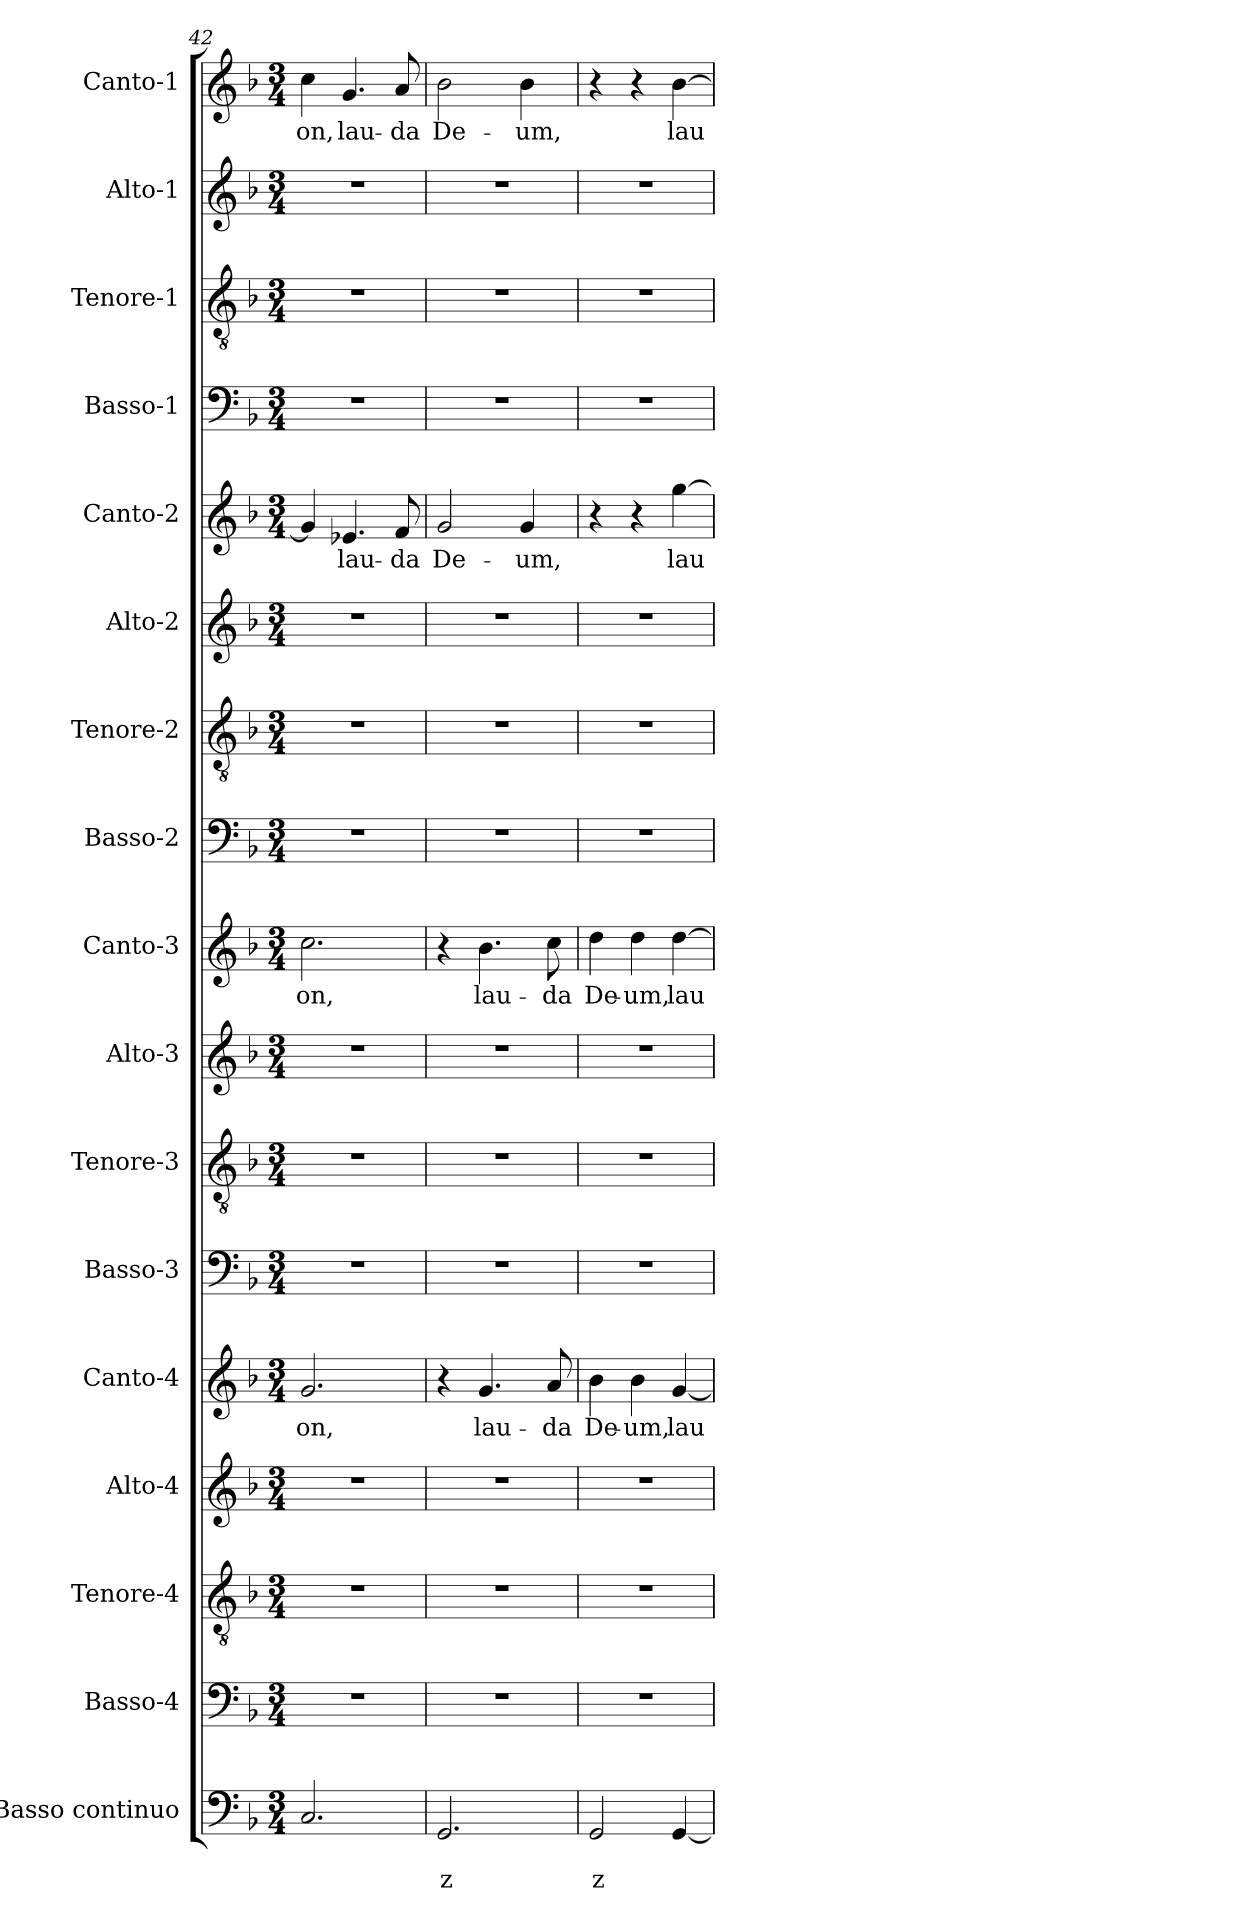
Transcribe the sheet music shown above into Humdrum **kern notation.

**kern	**text	**text	**kern	**kern	**kern	**kern	**text	**kern	**kern	**kern	**kern	**text	**kern	**kern	**kern	**kern	**text	**kern	**kern	**kern	**kern	**text
*part17	*part17	*part17	*part16	*part15	*part14	*part13	*part13	*part12	*part11	*part10	*part9	*part9	*part8	*part7	*part6	*part5	*part5	*part4	*part3	*part2	*part1	*part1
*staff17	*staff17	*staff17	*staff16	*staff15	*staff14	*staff13	*staff13	*staff12	*staff11	*staff10	*staff9	*staff9	*staff8	*staff7	*staff6	*staff5	*staff5	*staff4	*staff3	*staff2	*staff1	*staff1
*I"Basso continuo	*	*	*I"Basso-4	*I"Tenore-4	*I"Alto-4	*I"Canto-4	*	*I"Basso-3	*I"Tenore-3	*I"Alto-3	*I"Canto-3	*	*I"Basso-2	*I"Tenore-2	*I"Alto-2	*I"Canto-2	*	*I"Basso-1	*I"Tenore-1	*I"Alto-1	*I"Canto-1	*
*I'BC	*	*	*I'B4	*I'T4	*I'A4	*I'C4	*	*I'B3	*I'T3	*I'A3	*I'C3	*	*I'B2	*I'T2	*I'A2	*I'C2	*	*I'B1	*I'T1	*I'A1	*I'C1	*
*clefF4	*	*	*clefF4	*clefGv2	*clefG2	*clefG2	*	*clefF4	*clefGv2	*clefG2	*clefG2	*	*clefF4	*clefGv2	*clefG2	*clefG2	*	*clefF4	*clefGv2	*clefG2	*clefG2	*
*k[b-]	*	*	*k[b-]	*k[b-]	*k[b-]	*k[b-]	*	*k[b-]	*k[b-]	*k[b-]	*k[b-]	*	*k[b-]	*k[b-]	*k[b-]	*k[b-]	*	*k[b-]	*k[b-]	*k[b-]	*k[b-]	*
*F:	*	*	*F:	*F:	*F:	*F:	*	*F:	*F:	*F:	*F:	*	*F:	*F:	*F:	*F:	*	*F:	*F:	*F:	*F:	*
*M3/4	*	*	*M3/4	*M3/4	*M3/4	*M3/4	*	*M3/4	*M3/4	*M3/4	*M3/4	*	*M3/4	*M3/4	*M3/4	*M3/4	*	*M3/4	*M3/4	*M3/4	*M3/4	*
=42	=42	=42	=42	=42	=42	=42	=42	=42	=42	=42	=42	=42	=42	=42	=42	=42	=42	=42	=42	=42	=42	=42
!	!	!	!	!	!	!	!LO:LY:b	!	!	!	!	!	!	!	!	!	!	!	!	!	!	!
!	!	!	!	!	!	!	!	!	!	!	!	!LO:LY:b	!	!	!	!	!	!	!	!	!	!
!	!	!	!	!	!	!	!	!	!	!	!	!	!	!	!	!	!	!	!	!	!	!LO:LY:b
2.C/	.	.	2.r	2.r	2.r	2.g/	-on,	2.r	2.r	2.r	2.cc\	-on,	2.r	2.r	2.r	4g/]	.	2.r	2.r	2.r	4cc\	-on,
!	!	!	!	!	!	!	!	!	!	!	!	!	!	!	!	!	!LO:LY:b	!	!	!	!	!
!	!	!	!	!	!	!	!	!	!	!	!	!	!	!	!	!	!	!	!	!	!	!LO:LY:b
.	.	.	.	.	.	.	.	.	.	.	.	.	.	.	.	4.e-X/	lau-	.	.	.	4.g/	lau-
!	!	!	!	!	!	!	!	!	!	!	!	!	!	!	!	!	!LO:LY:b	!	!	!	!	!
!	!	!	!	!	!	!	!	!	!	!	!	!	!	!	!	!	!	!	!	!	!	!LO:LY:b
.	.	.	.	.	.	.	.	.	.	.	.	.	.	.	.	8f/	-da	.	.	.	8a/	-da
=43	=43	=43	=43	=43	=43	=43	=43	=43	=43	=43	=43	=43	=43	=43	=43	=43	=43	=43	=43	=43	=43	=43
!	!	!LO:LY:b	!	!	!	!	!	!	!	!	!	!	!	!	!	!	!	!	!	!	!	!
!	!	!	!	!	!	!	!	!	!	!	!	!	!	!	!	!	!LO:LY:b	!	!	!	!	!
!	!	!	!	!	!	!	!	!	!	!	!	!	!	!	!	!	!	!	!	!	!	!LO:LY:b
2.GG/	.	z	2.r	2.r	2.r	4r	.	2.r	2.r	2.r	4r	.	2.r	2.r	2.r	2g/	De-	2.r	2.r	2.r	2b-\	De-
!	!	!	!	!	!	!	!LO:LY:b	!	!	!	!	!	!	!	!	!	!	!	!	!	!	!
!	!	!	!	!	!	!	!	!	!	!	!	!LO:LY:b	!	!	!	!	!	!	!	!	!	!
.	.	.	.	.	.	4.g/	lau-	.	.	.	4.b-\	lau-	.	.	.	.	.	.	.	.	.	.
!	!	!	!	!	!	!	!	!	!	!	!	!	!	!	!	!	!LO:LY:b	!	!	!	!	!
!	!	!	!	!	!	!	!	!	!	!	!	!	!	!	!	!	!	!	!	!	!	!LO:LY:b
.	.	.	.	.	.	.	.	.	.	.	.	.	.	.	.	4g/	-um,	.	.	.	4b-\	-um,
!	!	!	!	!	!	!	!LO:LY:b	!	!	!	!	!	!	!	!	!	!	!	!	!	!	!
!	!	!	!	!	!	!	!	!	!	!	!	!LO:LY:b	!	!	!	!	!	!	!	!	!	!
.	.	.	.	.	.	8a/	-da	.	.	.	8cc\	-da	.	.	.	.	.	.	.	.	.	.
=44	=44	=44	=44	=44	=44	=44	=44	=44	=44	=44	=44	=44	=44	=44	=44	=44	=44	=44	=44	=44	=44	=44
!	!	!LO:LY:b	!	!	!	!	!	!	!	!	!	!	!	!	!	!	!	!	!	!	!	!
!	!	!	!	!	!	!	!LO:LY:b	!	!	!	!	!	!	!	!	!	!	!	!	!	!	!
!	!	!	!	!	!	!	!	!	!	!	!	!LO:LY:b	!	!	!	!	!	!	!	!	!	!
2GG/	.	z	2.r	2.r	2.r	4b-\	De-	2.r	2.r	2.r	4dd\	De-	2.r	2.r	2.r	4r	.	2.r	2.r	2.r	4r	.
!	!	!	!	!	!	!	!LO:LY:b	!	!	!	!	!	!	!	!	!	!	!	!	!	!	!
!	!	!	!	!	!	!	!	!	!	!	!	!LO:LY:b	!	!	!	!	!	!	!	!	!	!
.	.	.	.	.	.	4b-\	-um,	.	.	.	4dd\	-um,	.	.	.	4r	.	.	.	.	4r	.
!	!	!	!	!	!	!	!LO:LY:b	!	!	!	!	!	!	!	!	!	!	!	!	!	!	!
!	!	!	!	!	!	!	!	!	!	!	!	!LO:LY:b	!	!	!	!	!	!	!	!	!	!
!	!	!	!	!	!	!	!	!	!	!	!	!	!	!	!	!	!LO:LY:b	!	!	!	!	!
!	!	!	!	!	!	!	!	!	!	!	!	!	!	!	!	!	!	!	!	!	!	!LO:LY:b
[4GG/	.	.	.	.	.	[4g/	lau-	.	.	.	[4dd\	lau-	.	.	.	[4gg\	lau-	.	.	.	[4b-\	lau-
=	=	=	=	=	=	=	=	=	=	=	=	=	=	=	=	=	=	=	=	=	=	=
*-	*-	*-	*-	*-	*-	*-	*-	*-	*-	*-	*-	*-	*-	*-	*-	*-	*-	*-	*-	*-	*-	*-
